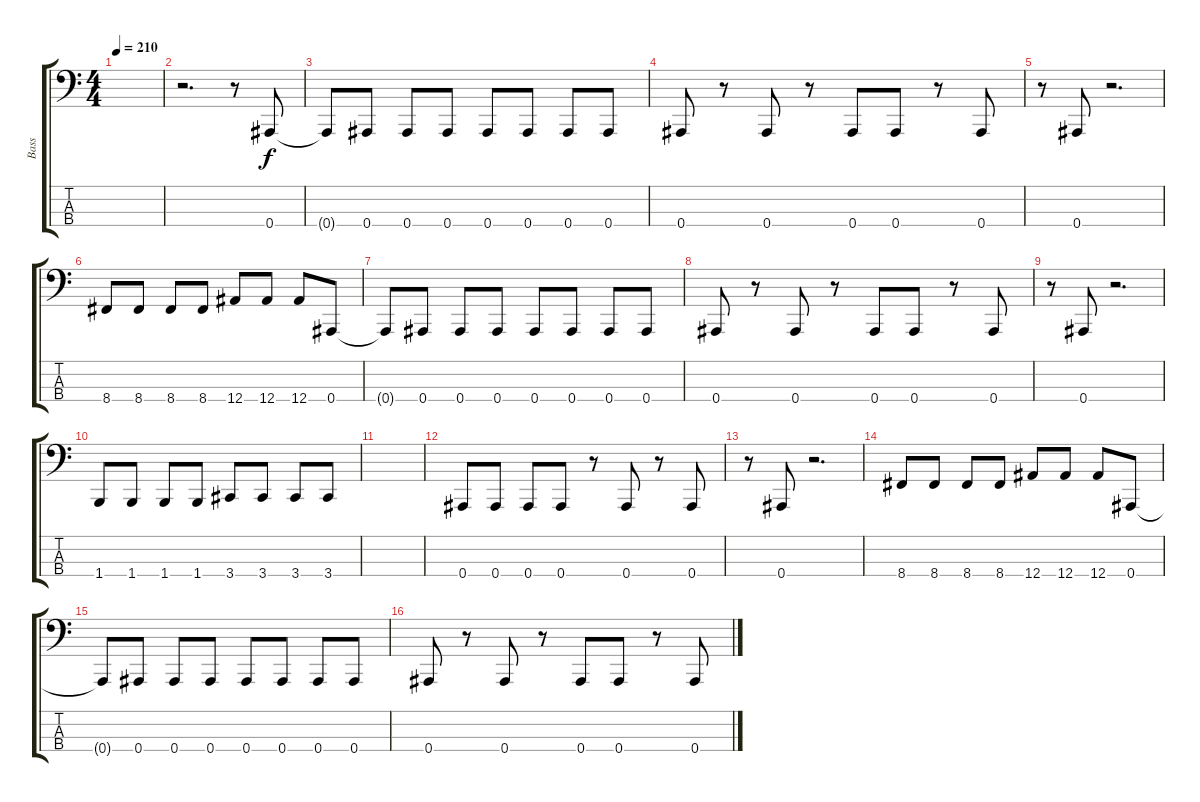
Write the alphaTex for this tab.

\track ("Bass" "Bass") {instrument electricbasspick}
\staff {score tabs}
\tuning (Eb2 Bb1 F1 Bb0) {hide}
\ts (4 4)
\tempo 210
\clef f4
\ks c
|
r.2{d} r.8 0.4.8 |
0.4{t}.8 0.4.8 0.4.8 0.4.8 0.4.8 0.4.8 0.4.8 0.4.8 |
0.4.8 r.8 0.4.8 r.8 0.4.8 0.4.8 r.8 0.4.8 |
r.8 0.4.8 r.2{d} |
8.4.8 8.4.8 8.4.8 8.4.8 12.4.8 12.4.8 12.4.8 0.4.8 |
0.4{t}.8 0.4.8 0.4.8 0.4.8 0.4.8 0.4.8 0.4.8 0.4.8 |
0.4.8 r.8 0.4.8 r.8 0.4.8 0.4.8 r.8 0.4.8 |
r.8 0.4.8 r.2{d} |
1.4.8 1.4.8 1.4.8 1.4.8 3.4.8 3.4.8 3.4.8 3.4.8 |
|
0.4.8 0.4.8 0.4.8 0.4.8 r.8 0.4.8 r.8 0.4.8 |
r.8 0.4.8 r.2{d} |
8.4.8 8.4.8 8.4.8 8.4.8 12.4.8 12.4.8 12.4.8 0.4.8 |
0.4{t}.8 0.4.8 0.4.8 0.4.8 0.4.8 0.4.8 0.4.8 0.4.8 |
0.4.8 r.8 0.4.8 r.8 0.4.8 0.4.8 r.8 0.4.8
